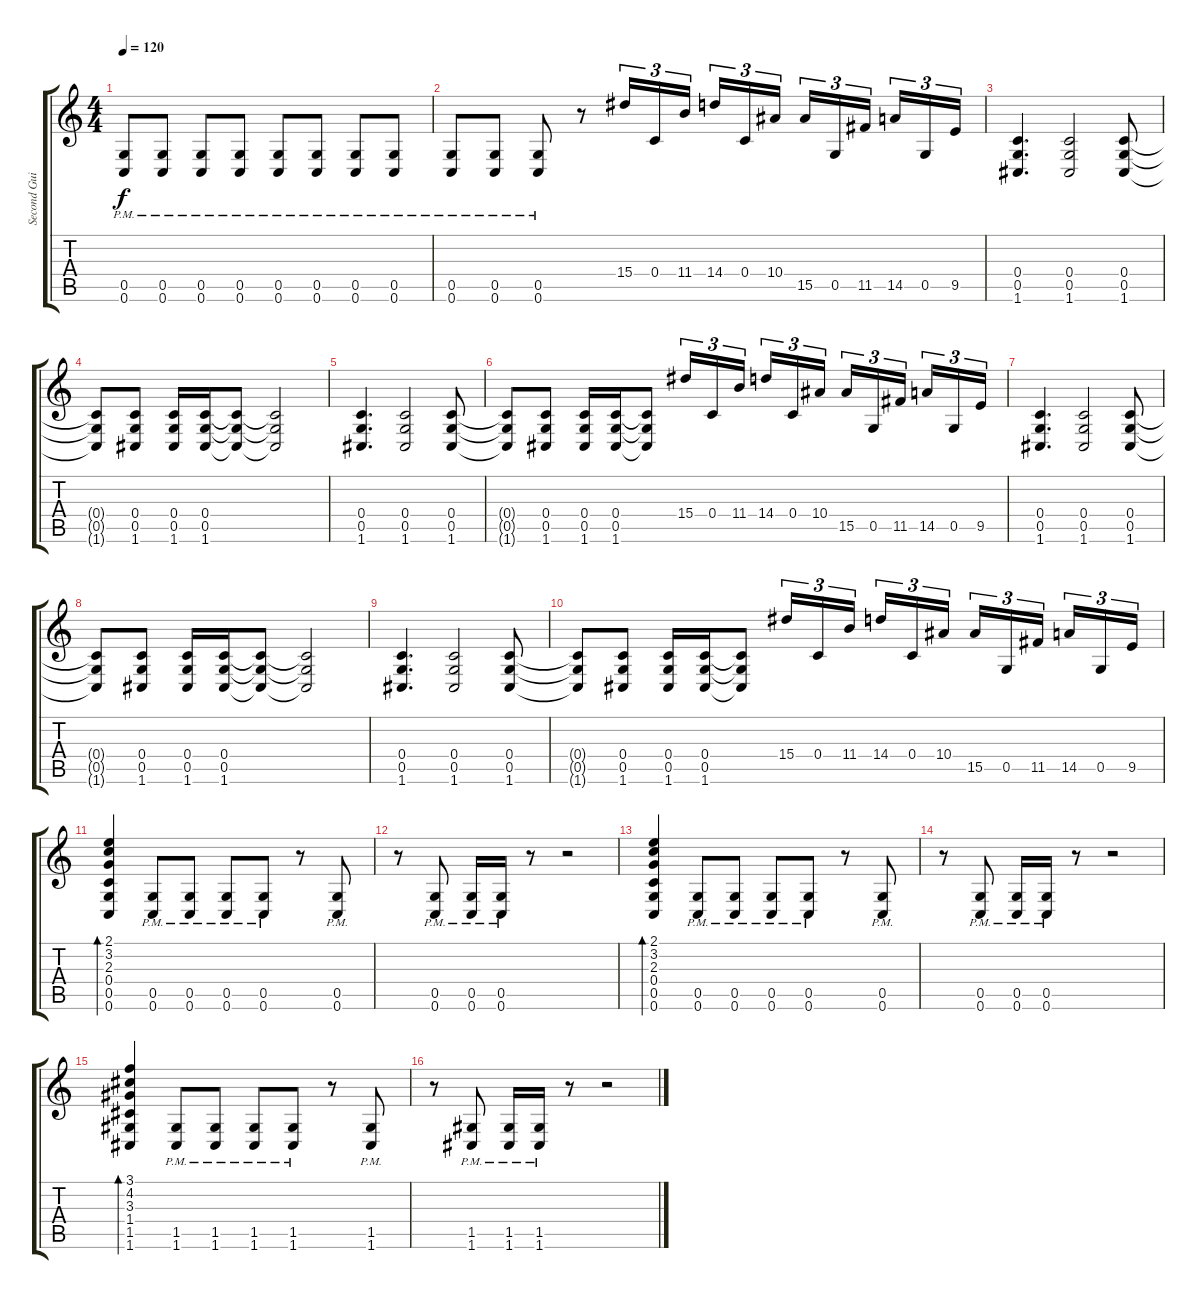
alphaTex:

\track ("Second Guitar" "Second Gui") {instrument distortionguitar}
\staff {score tabs}
\tuning (D4 A3 F3 C3 G2 C2) {hide}
\ts (4 4)
\tempo 120
\clef g2
\ks c
(0.5{pm} 0.6{pm}).8{dy f} (0.5{pm} 0.6{pm}).8 (0.5{pm} 0.6{pm}).8 (0.5{pm} 0.6{pm}).8 (0.5{pm} 0.6{pm}).8 (0.5{pm} 0.6{pm}).8 (0.5{pm} 0.6{pm}).8 (0.5{pm} 0.6{pm}).8 |
(0.5{pm} 0.6{pm}).8 (0.5{pm} 0.6{pm}).8 (0.5{pm} 0.6{pm}).8 r.8 15.4.16{tu (3 2)} 0.4.16{tu (3 2)} 11.4.16{tu (3 2) beam splitsecondary} 14.4.16{tu (3 2)} 0.4.16{tu (3 2)} 10.4.16{tu (3 2)} 15.5.16{tu (3 2)} 0.5.16{tu (3 2)} 11.5.16{tu (3 2) beam splitsecondary} 14.5.16{tu (3 2)} 0.5.16{tu (3 2)} 9.5.16{tu (3 2)} |
(0.4 0.5 1.6).4{d} (0.4 0.5 1.6).2 (0.4 0.5 1.6).8 |
(0.4{t} 0.5{t} 1.6{t}).8 (0.4 0.5 1.6).8 (0.4 0.5 1.6).16 (0.4 0.5 1.6).16 (0.4{t} 0.5{t} 1.6{t}).8 (0.4{t} 0.5{t} 1.6{t}).2 |
(0.4 0.5 1.6).4{d} (0.4 0.5 1.6).2 (0.4 0.5 1.6).8 |
(0.4{t} 0.5{t} 1.6{t}).8 (0.4 0.5 1.6).8 (0.4 0.5 1.6).16 (0.4 0.5 1.6).16 (0.4{t} 0.5{t} 1.6{t}).8 15.4.16{tu (3 2)} 0.4.16{tu (3 2)} 11.4.16{tu (3 2) beam splitsecondary} 14.4.16{tu (3 2)} 0.4.16{tu (3 2)} 10.4.16{tu (3 2)} 15.5.16{tu (3 2)} 0.5.16{tu (3 2)} 11.5.16{tu (3 2) beam splitsecondary} 14.5.16{tu (3 2)} 0.5.16{tu (3 2)} 9.5.16{tu (3 2)} |
(0.4 0.5 1.6).4{d} (0.4 0.5 1.6).2 (0.4 0.5 1.6).8 |
(0.4{t} 0.5{t} 1.6{t}).8 (0.4 0.5 1.6).8 (0.4 0.5 1.6).16 (0.4 0.5 1.6).16 (0.4{t} 0.5{t} 1.6{t}).8 (0.4{t} 0.5{t} 1.6{t}).2 |
(0.4 0.5 1.6).4{d} (0.4 0.5 1.6).2 (0.4 0.5 1.6).8 |
(0.4{t} 0.5{t} 1.6{t}).8 (0.4 0.5 1.6).8 (0.4 0.5 1.6).16 (0.4 0.5 1.6).16 (0.4{t} 0.5{t} 1.6{t}).8 15.4.16{tu (3 2)} 0.4.16{tu (3 2)} 11.4.16{tu (3 2) beam splitsecondary} 14.4.16{tu (3 2)} 0.4.16{tu (3 2)} 10.4.16{tu (3 2)} 15.5.16{tu (3 2)} 0.5.16{tu (3 2)} 11.5.16{tu (3 2) beam splitsecondary} 14.5.16{tu (3 2)} 0.5.16{tu (3 2)} 9.5.16{tu (3 2)} |
(2.1 3.2 2.3 0.4 0.5 0.6).4{bd 120} (0.5{pm} 0.6{pm}).8 (0.5{pm} 0.6{pm}).8 (0.5{pm} 0.6{pm}).8 (0.5{pm} 0.6{pm}).8 r.8 (0.5{pm} 0.6{pm}).8 |
r.8 (0.5{pm} 0.6{pm}).8 (0.5{pm} 0.6{pm}).16 (0.5{pm} 0.6{pm}).16 r.8 r.2 |
(2.1 3.2 2.3 0.4 0.5 0.6).4{bd 120} (0.5{pm} 0.6{pm}).8 (0.5{pm} 0.6{pm}).8 (0.5{pm} 0.6{pm}).8 (0.5{pm} 0.6{pm}).8 r.8 (0.5{pm} 0.6{pm}).8 |
r.8 (0.5{pm} 0.6{pm}).8 (0.5{pm} 0.6{pm}).16 (0.5{pm} 0.6{pm}).16 r.8 r.2 |
(3.1 4.2 3.3 1.4 1.5 1.6).4{bd 120} (1.5{pm} 1.6{pm}).8 (1.5{pm} 1.6{pm}).8 (1.5{pm} 1.6{pm}).8 (1.5{pm} 1.6{pm}).8 r.8 (1.5{pm} 1.6{pm}).8 |
r.8 (1.5{pm} 1.6{pm}).8 (1.5{pm} 1.6{pm}).16 (1.5{pm} 1.6{pm}).16 r.8 r.2
